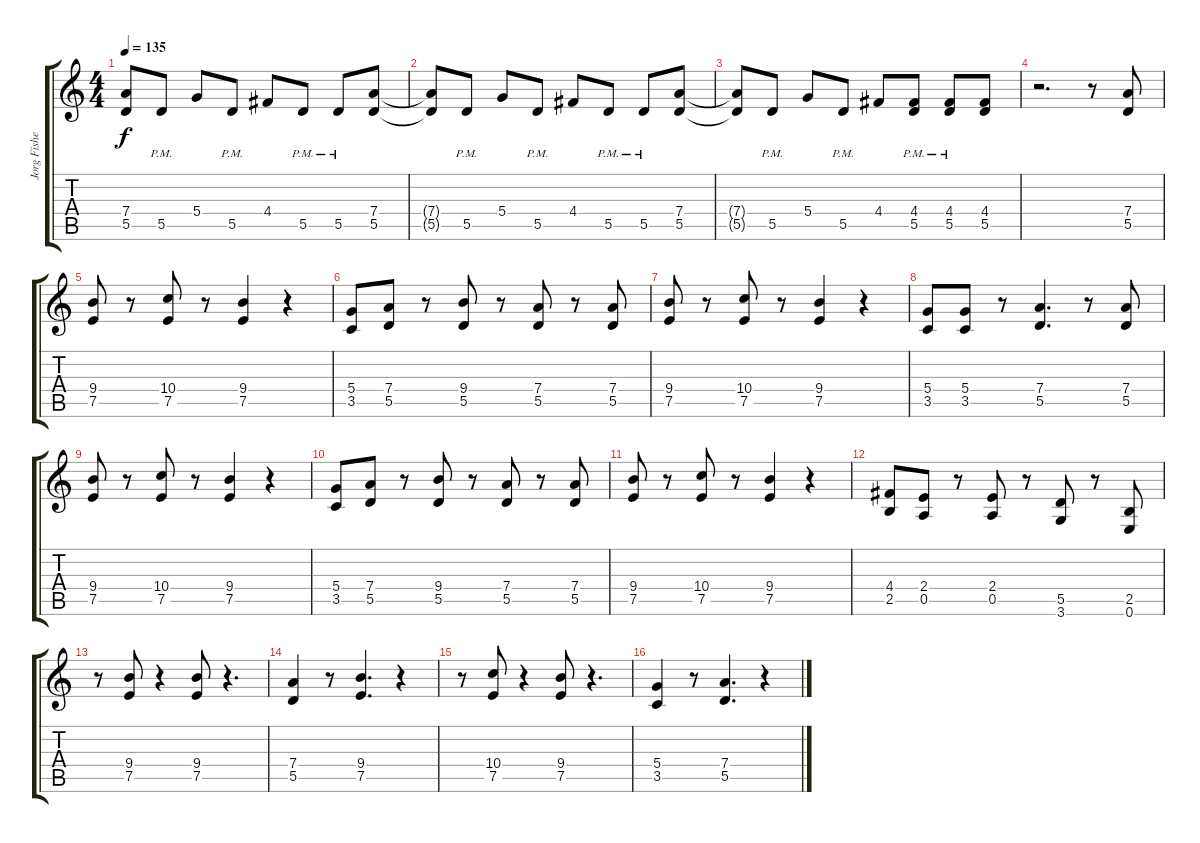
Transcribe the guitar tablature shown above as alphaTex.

\track ("Jorg Fisher" "Jorg Fishe") {instrument overdrivenguitar}
\staff {score tabs}
\tuning (E4 B3 G3 D3 A2 E2) {hide}
\ts (4 4)
\tempo 135
\clef g2
\ks c
(7.4{t} 5.5{t}).8{dy f} 5.5{pm}.8 5.4.8 5.5{pm}.8 4.4.8 5.5{pm}.8 5.5{pm}.8 (7.4 5.5).8 |
(7.4{t} 5.5{t}).8 5.5{pm}.8 5.4.8 5.5{pm}.8 4.4.8 5.5{pm}.8 5.5{pm}.8 (7.4 5.5).8 |
(7.4{t} 5.5{t}).8 5.5{pm}.8 5.4.8 5.5{pm}.8 4.4.8 (4.4{pm} 5.5{pm}).8 (4.4{pm} 5.5{pm}).8 (4.4 5.5).8 |
r.2{d} r.8 (7.4 5.5).8 |
(9.4 7.5).8 r.8 (10.4 7.5).8 r.8 (9.4 7.5).4 r.4 |
(5.4 3.5).8 (7.4 5.5).8 r.8 (9.4 5.5).8 r.8 (7.4 5.5).8 r.8 (7.4 5.5).8 |
(9.4 7.5).8 r.8 (10.4 7.5).8 r.8 (9.4 7.5).4 r.4 |
(5.4 3.5).8 (5.4 3.5).8 r.8 (7.4 5.5).4{d} r.8 (7.4 5.5).8 |
(9.4 7.5).8 r.8 (10.4 7.5).8 r.8 (9.4 7.5).4 r.4 |
(5.4 3.5).8 (7.4 5.5).8 r.8 (9.4 5.5).8 r.8 (7.4 5.5).8 r.8 (7.4 5.5).8 |
(9.4 7.5).8 r.8 (10.4 7.5).8 r.8 (9.4 7.5).4 r.4 |
(4.4 2.5).8 (2.4 0.5).8 r.8 (2.4 0.5).8 r.8 (5.5 3.6).8 r.8 (2.5 0.6).8 |
r.8 (9.4 7.5).8 r.4 (9.4 7.5).8 r.4{d} |
(7.4 5.5).4 r.8 (9.4 7.5).4{d} r.4 |
r.8 (10.4 7.5).8 r.4 (9.4 7.5).8 r.4{d} |
(5.4 3.5).4 r.8 (7.4 5.5).4{d} r.4
